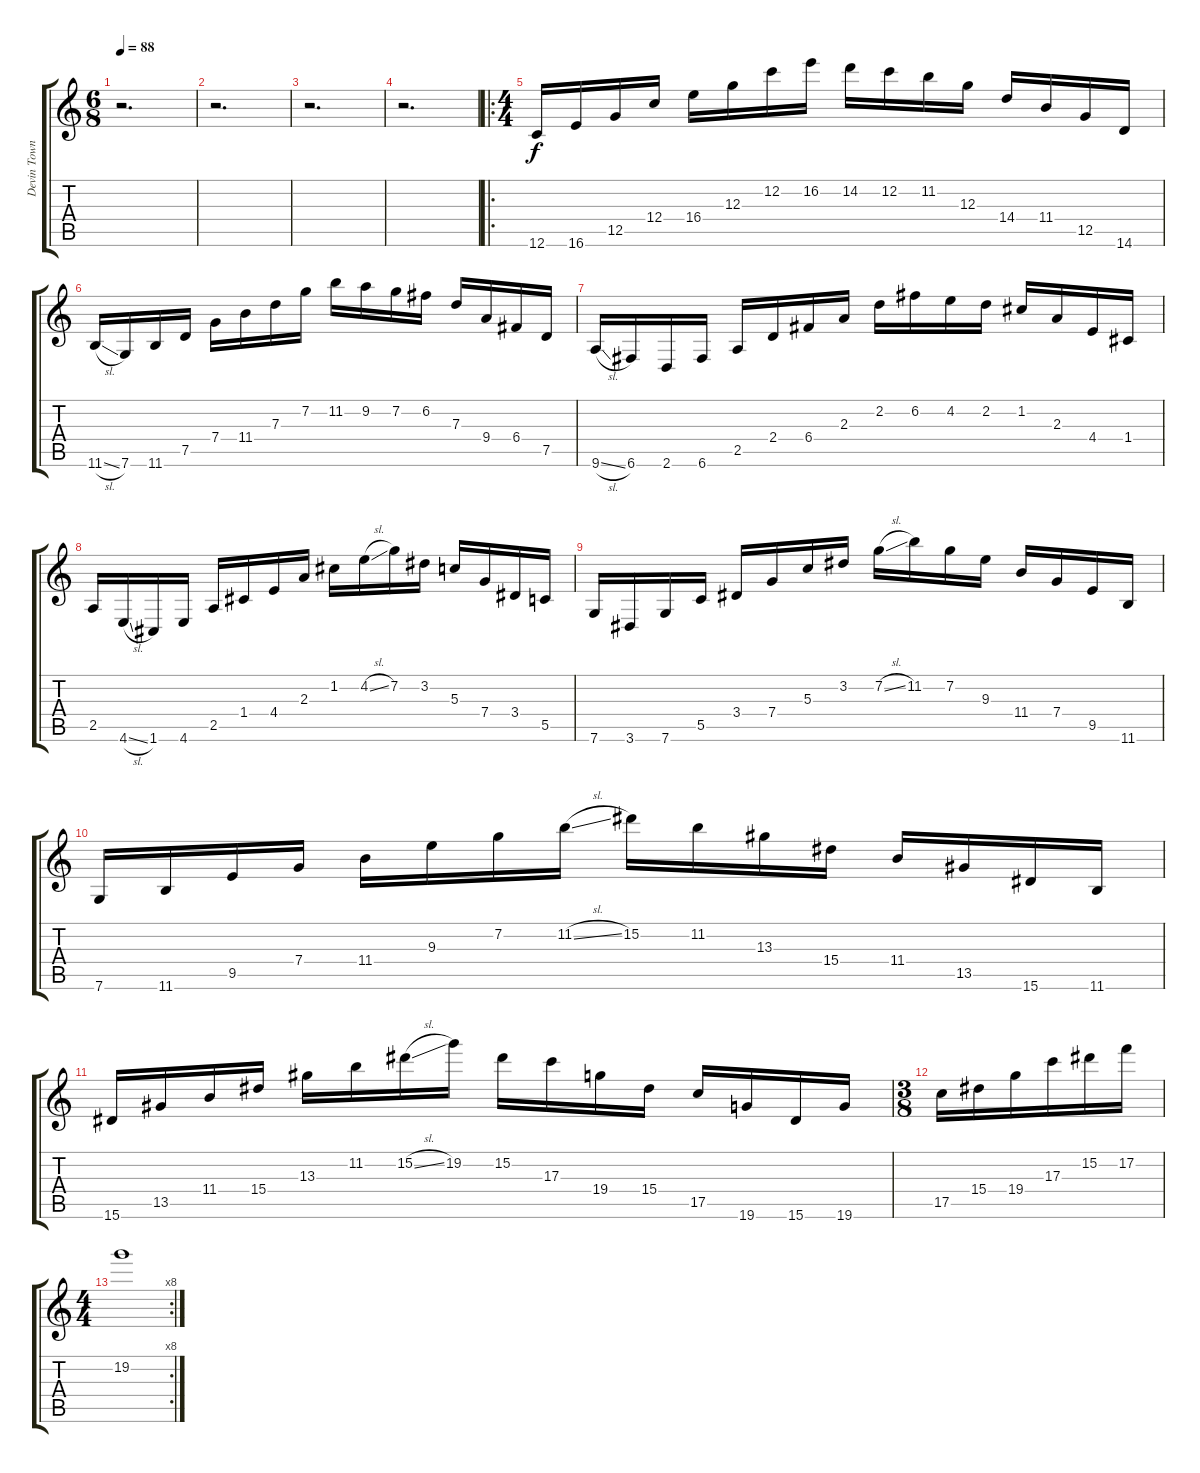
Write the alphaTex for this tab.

\track ("Devin Townsend" "Devin Town") {instrument acousticguitarsteel}
\staff {score tabs}
\tuning (E4 C4 G3 C3 G2 C2) {hide}
\ts (6 8)
\tempo 88
\clef g2
\ks c
r.2{d dy f} |
r.2{d} |
r.2{d} |
r.2{d} |
\ro
\ts (4 4)
12.6.16 16.6.16 12.5.16 12.4.16 16.4.16 12.3.16 12.2.16 16.2.16 14.2.16 12.2.16 11.2.16 12.3.16 14.4.16 11.4.16 12.5.16 14.6.16 |
11.6{sl}.16 7.6.16 11.6.16 7.5.16 7.4.16 11.4.16 7.3.16 7.2.16 11.2.16 9.2.16 7.2.16 6.2.16 7.3.16 9.4.16 6.4.16 7.5.16 |
9.6{sl}.16 6.6.16 2.6.16 6.6.16 2.5.16 2.4.16 6.4.16 2.3.16 2.2.16 6.2.16 4.2.16 2.2.16 1.2.16 2.3.16 4.4.16 1.4.16 |
2.5.16 4.6{sl}.16 1.6.16 4.6.16 2.5.16 1.4.16 4.4.16 2.3.16 1.2.16 4.2{sl}.16 7.2.16 3.2.16 5.3.16 7.4.16 3.4.16 5.5.16 |
7.6.16 3.6.16 7.6.16 5.5.16 3.4.16 7.4.16 5.3.16 3.2.16 7.2{sl}.16 11.2.16 7.2.16 9.3.16 11.4.16 7.4.16 9.5.16 11.6.16 |
7.6.16 11.6.16 9.5.16 7.4.16 11.4.16 9.3.16 7.2.16 11.2{sl}.16 15.2.16 11.2.16 13.3.16 15.4.16 11.4.16 13.5.16 15.6.16 11.6.16 |
15.6.16 13.5.16 11.4.16 15.4.16 13.3.16 11.2.16 15.2{sl}.16 19.2.16 15.2.16 17.3.16 19.4.16 15.4.16 17.5.16 19.6.16 15.6.16 19.6.16 |
\ts (3 8)
17.5.16 15.4.16 19.4.16 17.3.16 15.2.16 17.2.16 |
\rc 8
\ts (4 4)
19.2.1
